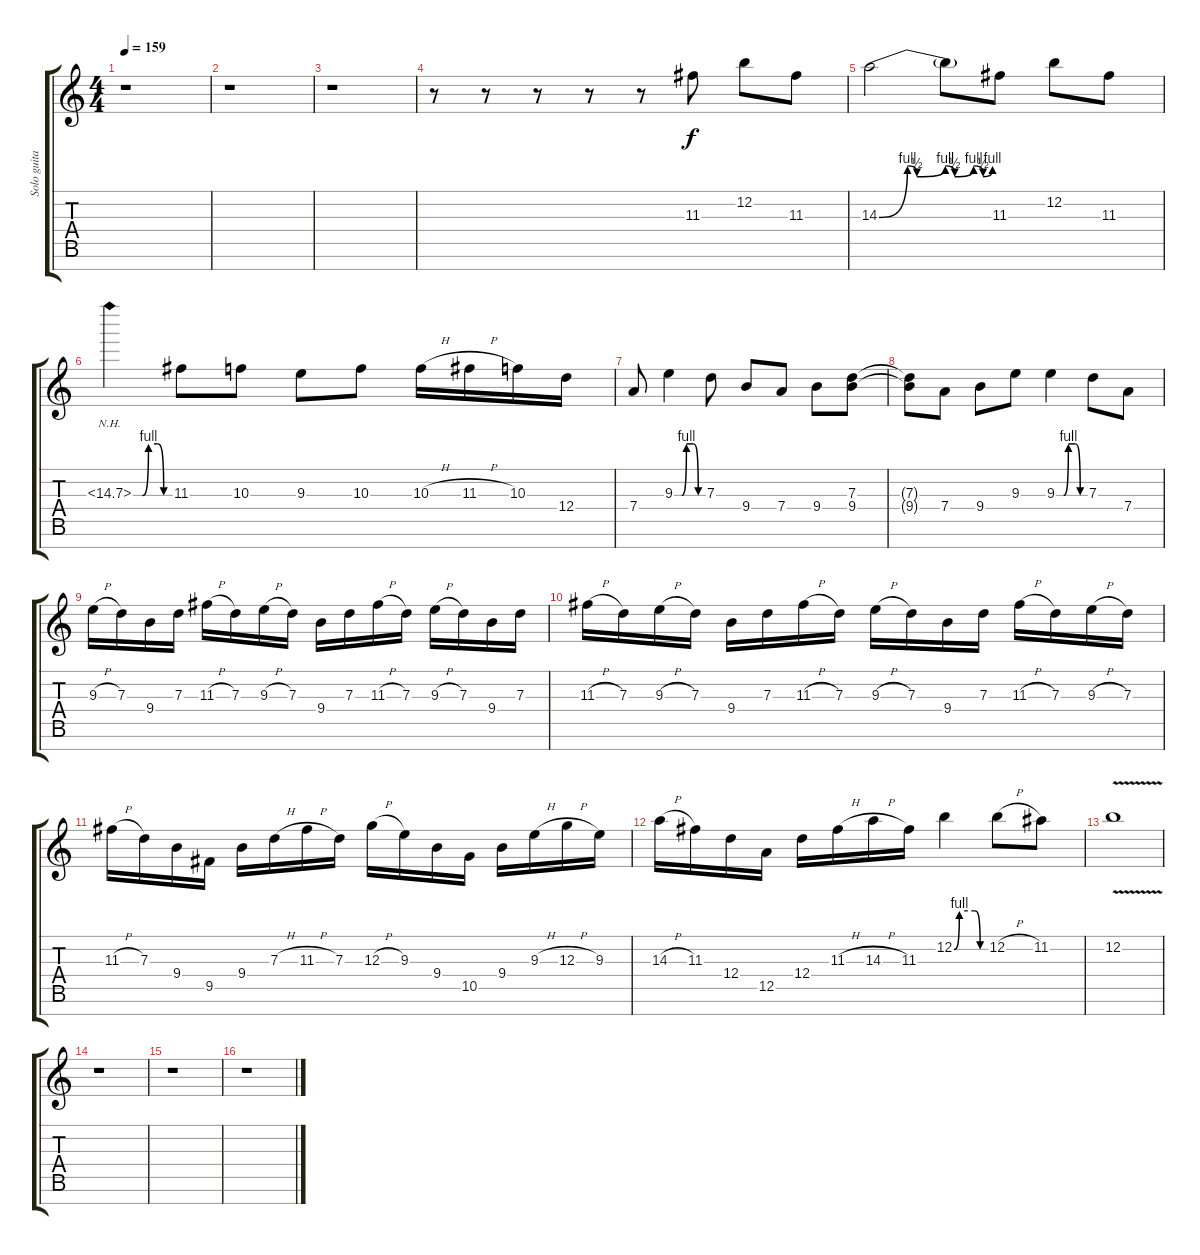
\track ("Solo guitar" "Solo guita") {instrument distortionguitar}
\staff {score tabs}
\tuning (E4 B3 G3 D3 A2 E2 B1) {hide}
\ts (4 4)
\tempo 159
\clef g2
\ks c
r.1{dy f} |
r.1 |
r.1 |
r.8 r.8 r.8 r.8 r.8 11.3.8 12.2.8 11.3.8 |
14.3{be (custom 0 0 15 4 20 2 35 4 40 2 50 4 55 2 60 4)}.2 14.3{t}.8 11.3.8 12.2.8 11.3.8 |
14.3{be (custom 0 0 15 0 25 4 40 4 50 0 60 0) nh}.4 11.3.8 10.3.8 9.3.8 10.3.8 10.3{h}.16 11.3{h}.16 10.3.16 12.4.16 |
7.4.8 9.3{be (custom 0 0 15 0 25 4 40 4 50 0 60 0)}.4 7.3.8 9.4.8 7.4.8 9.4.8 (7.3 9.4).8 |
(7.3{t} 9.4{t}).8 7.4.8 9.4.8 9.3.8 9.3{be (custom 0 0 15 0 25 4 40 4 50 0 60 0)}.4 7.3.8 7.4.8 |
9.3{h}.16 7.3.16 9.4.16 7.3.16 11.3{h}.16 7.3.16 9.3{h}.16 7.3.16 9.4.16 7.3.16 11.3{h}.16 7.3.16 9.3{h}.16 7.3.16 9.4.16 7.3.16 |
11.3{h}.16 7.3.16 9.3{h}.16 7.3.16 9.4.16 7.3.16 11.3{h}.16 7.3.16 9.3{h}.16 7.3.16 9.4.16 7.3.16 11.3{h}.16 7.3.16 9.3{h}.16 7.3.16 |
11.3{h}.16 7.3.16 9.4.16 9.5.16 9.4.16 7.3{h}.16 11.3{h}.16 7.3.16 12.3{h}.16 9.3.16 9.4.16 10.5.16 9.4.16 9.3{h}.16 12.3{h}.16 9.3.16 |
14.3{h}.16 11.3.16 12.4.16 12.5.16 12.4.16 11.3{h}.16 14.3{h}.16 11.3.16 12.2{be (custom 0 0 10 4 40 4 50 0 60 0)}.4 12.2{h}.8 11.2.8 |
12.2{v}.1 |
r.1 |
r.1 |
r.1
